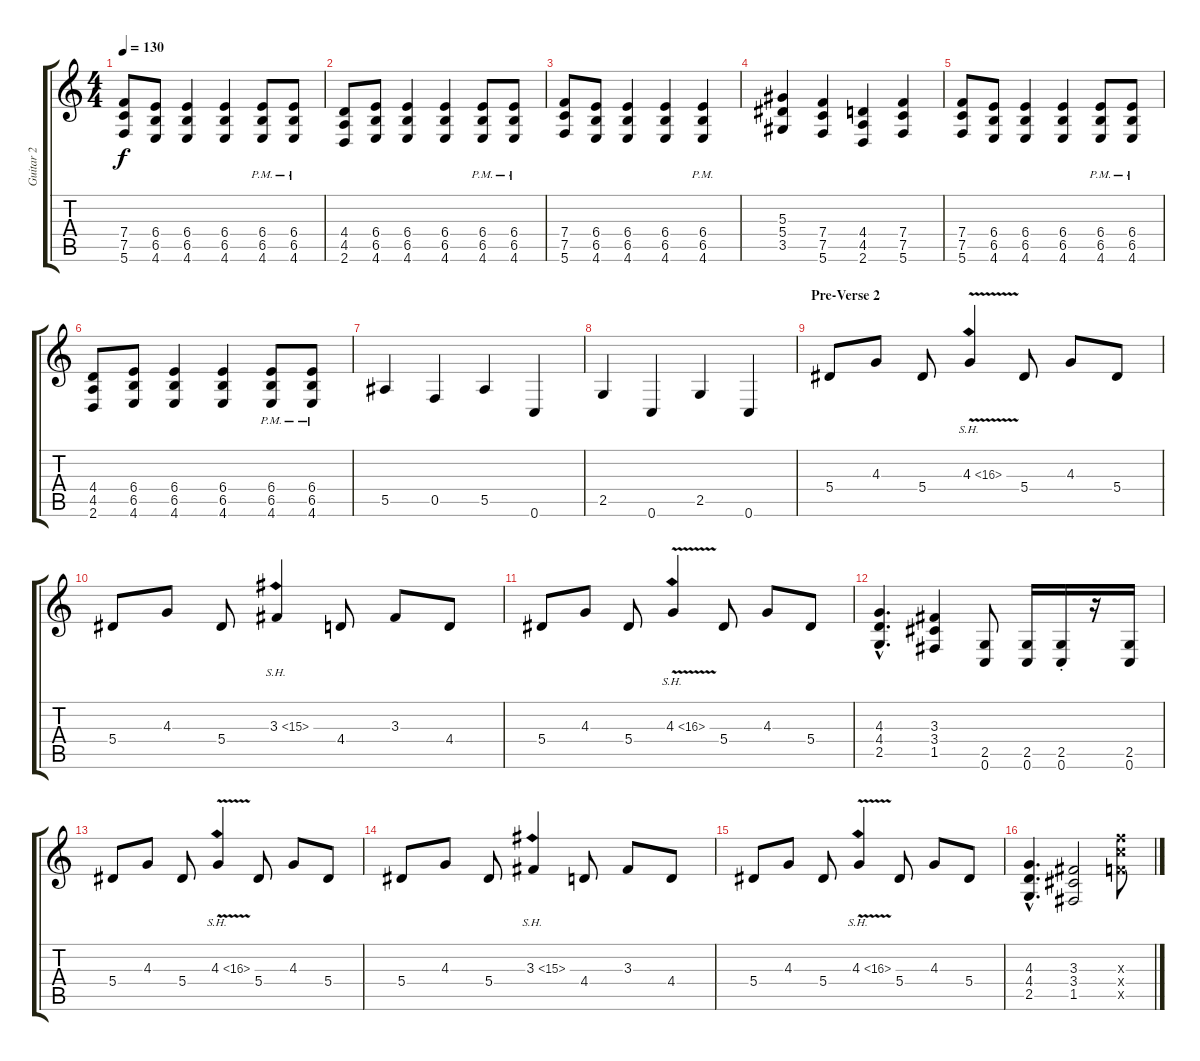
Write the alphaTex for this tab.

\track ("Guitar 2" "Guitar 2") {instrument distortionguitar}
\staff {score tabs}
\tuning (C4 G3 Eb3 Bb2 F2 C2) {hide}
\ts (4 4)
\tempo 130
\clef g2
\ks c
(7.4 7.5 5.6).8{dy f} (6.4 6.5 4.6).8 (6.4 6.5 4.6).4 (6.4 6.5 4.6).4 (6.4 6.5 4.6{pm}).8 (6.4 6.5 4.6{pm}).8 |
(4.4 4.5 2.6).8 (6.4 6.5 4.6).8 (6.4 6.5 4.6).4 (6.4 6.5 4.6).4 (6.4 6.5 4.6{pm}).8 (6.4 6.5 4.6{pm}).8 |
(7.4 7.5 5.6).8 (6.4 6.5 4.6).8 (6.4 6.5 4.6).4 (6.4 6.5 4.6).4 (6.4 6.5 4.6{pm}).4 |
(5.3 5.4 3.5).4 (7.4 7.5 5.6).4 (4.4 4.5 2.6).4 (7.4 7.5 5.6).4 |
(7.4 7.5 5.6).8 (6.4 6.5 4.6).8 (6.4 6.5 4.6).4 (6.4 6.5 4.6).4 (6.4 6.5 4.6{pm}).8 (6.4 6.5 4.6{pm}).8 |
(4.4 4.5 2.6).8 (6.4 6.5 4.6).8 (6.4 6.5 4.6).4 (6.4 6.5 4.6).4 (6.4 6.5 4.6{pm}).8 (6.4 6.5 4.6{pm}).8 |
5.5.4 0.5.4 5.5.4 0.6.4 |
2.5.4 0.6.4 2.5.4 0.6.4 |
\section ("" "Pre-Verse 2")
5.4.8 4.3.8 5.4.8 4.3{sh 12 v}.4 5.4.8 4.3.8 5.4.8 |
5.4.8 4.3.8 5.4.8 3.3{sh 12}.4 4.4.8 3.3.8 4.4.8 |
5.4.8 4.3.8 5.4.8 4.3{sh 12 v}.4 5.4.8 4.3.8 5.4.8 |
(4.3{hac} 4.4{hac} 2.5{hac}).4{d} (3.3 3.4 1.5).4 (2.5 0.6).8 (2.5 0.6).16 (2.5 0.6{st}).16 r.16 (2.5 0.6).16 |
5.4.8 4.3.8 5.4.8 4.3{sh 12 v}.4 5.4.8 4.3.8 5.4.8 |
5.4.8 4.3.8 5.4.8 3.3{sh 12}.4 4.4.8 3.3.8 4.4.8 |
5.4.8 4.3.8 5.4.8 4.3{sh 12 v}.4 5.4.8 4.3.8 5.4.8 |
(4.3{hac} 4.4{hac} 2.5{hac}).4{d} (3.3 3.4 1.5).2 (14.3{x} 14.4{x} 12.5{x}).8
